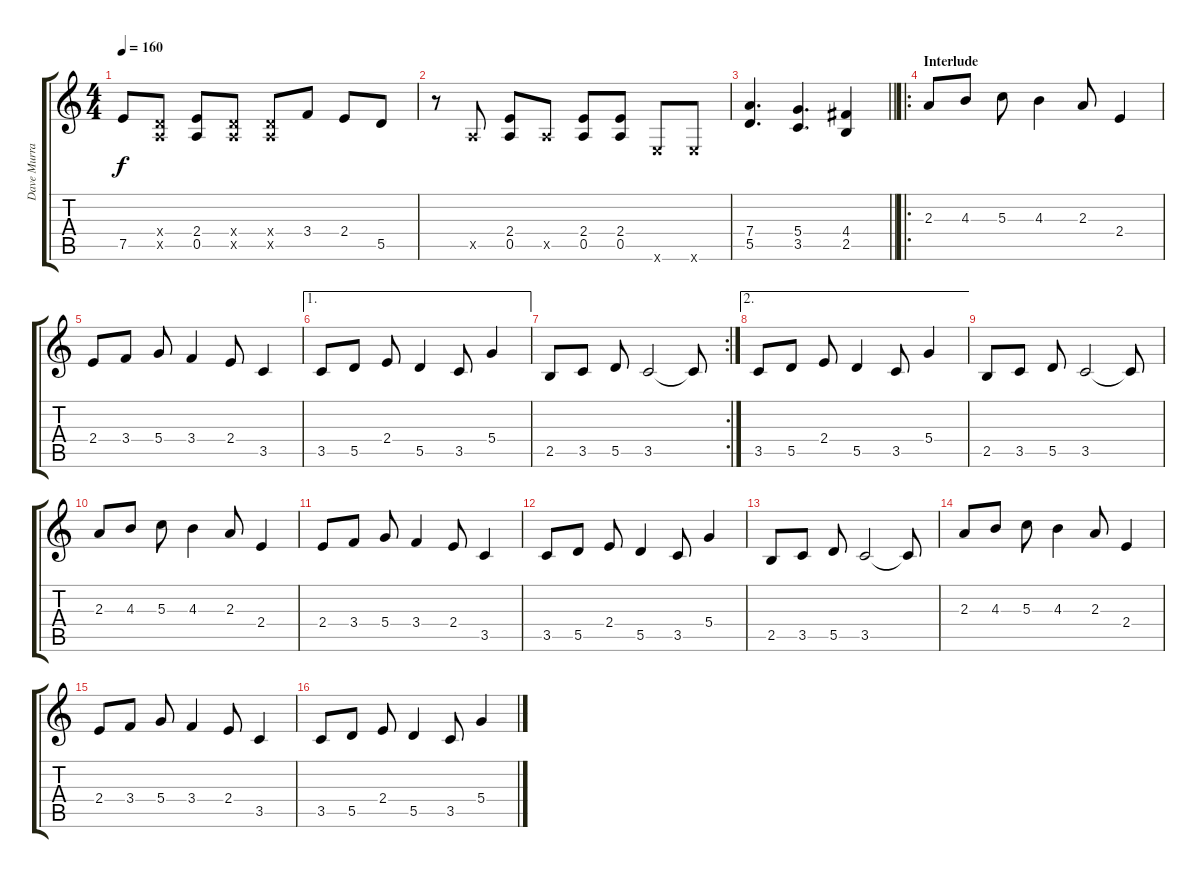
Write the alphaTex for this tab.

\track ("Dave Murray" "Dave Murra") {instrument distortionguitar}
\staff {score tabs}
\tuning (E4 B3 G3 D3 A2 E2) {hide}
\ts (4 4)
\tempo 160
\clef g2
\ks c
7.5{t}.8{dy f} (0.4{x} 0.5{x}).8 (2.4 0.5).8 (0.4{x} 0.5{x}).8 (0.4{x} 0.5{x}).8 3.4.8 2.4.8 5.5.8 |
r.8 0.5{x}.8 (2.4 0.5).8 0.5{x}.8 (2.4 0.5).8 (2.4 0.5).8 0.6{x}.8 0.6{x}.8 |
\barLineRight lightlight
(7.4 5.5).4{d} (5.4 3.5).4{d} (4.4 2.5).4 |
\ro
\section ("" "Interlude")
2.3.8 4.3.8 5.3.8 4.3.4 2.3.8 2.4.4 |
2.4.8 3.4.8 5.4.8 3.4.4 2.4.8 3.5.4 |
\ae 1
3.5.8 5.5.8 2.4.8 5.5.4 3.5.8 5.4.4 |
\rc 2
2.5.8 3.5.8 5.5.8 3.5.2 3.5{t}.8 |
\ae 2
3.5.8 5.5.8 2.4.8 5.5.4 3.5.8 5.4.4 |
2.5.8 3.5.8 5.5.8 3.5.2 3.5{t}.8 |
2.3.8 4.3.8 5.3.8 4.3.4 2.3.8 2.4.4 |
2.4.8 3.4.8 5.4.8 3.4.4 2.4.8 3.5.4 |
3.5.8 5.5.8 2.4.8 5.5.4 3.5.8 5.4.4 |
2.5.8 3.5.8 5.5.8 3.5.2 3.5{t}.8 |
2.3.8 4.3.8 5.3.8 4.3.4 2.3.8 2.4.4 |
2.4.8 3.4.8 5.4.8 3.4.4 2.4.8 3.5.4 |
3.5.8 5.5.8 2.4.8 5.5.4 3.5.8 5.4.4
